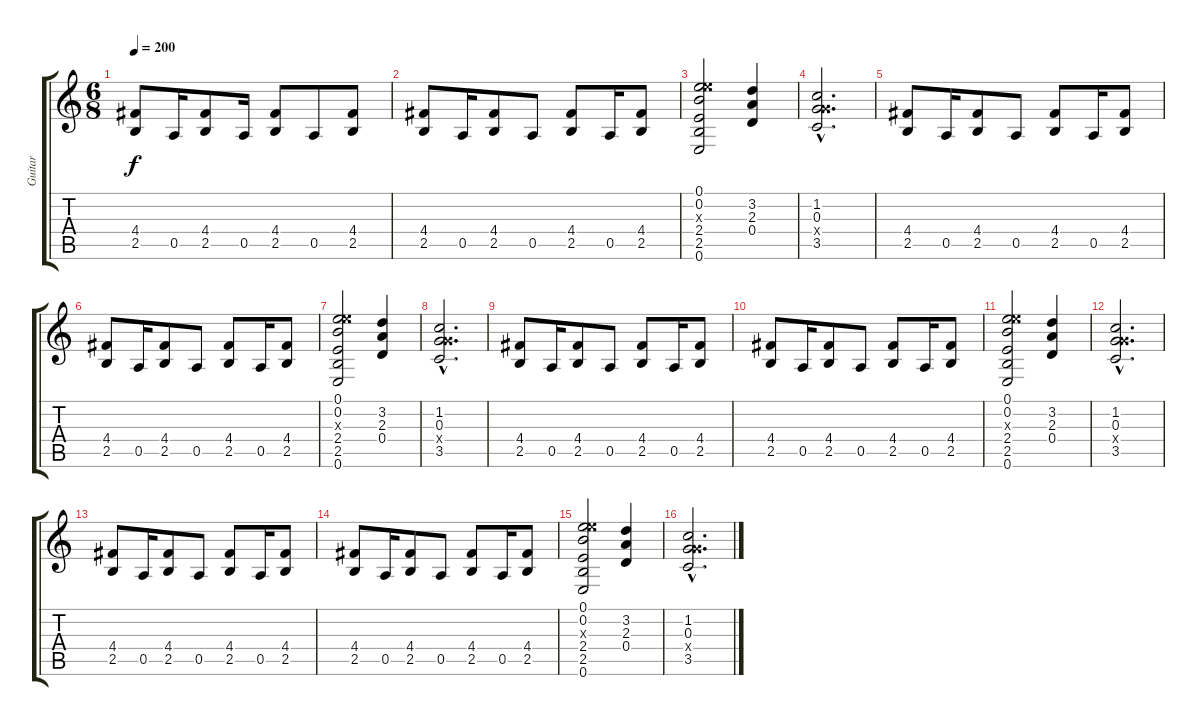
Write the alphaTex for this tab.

\track ("Guitar " "Guitar ") {instrument distortionguitar}
\staff {score tabs}
\tuning (E4 B3 G3 D3 A2 E2) {hide}
\ts (6 8)
\tempo 200
\clef g2
\ks c
(4.4 2.5).8{dy f} 0.5.16 (4.4 2.5).8 0.5.16 (4.4 2.5).8 0.5.8 (4.4 2.5).8 |
(4.4 2.5).8 0.5.16 (4.4 2.5).8 0.5.8 (4.4 2.5).8 0.5.16 (4.4 2.5).8 |
(0.1 0.2 9.3{x} 2.4 2.5 0.6).2 (3.2 2.3 0.4).4 |
(1.2{hac} 0.3{hac} 5.4{hac x} 3.5{hac}).2{d} |
(4.4 2.5).8 0.5.16 (4.4 2.5).8 0.5.8 (4.4 2.5).8 0.5.16 (4.4 2.5).8 |
(4.4 2.5).8 0.5.16 (4.4 2.5).8 0.5.8 (4.4 2.5).8 0.5.16 (4.4 2.5).8 |
(0.1 0.2 9.3{x} 2.4 2.5 0.6).2 (3.2 2.3 0.4).4 |
(1.2{hac} 0.3{hac} 5.4{hac x} 3.5{hac}).2{d} |
(4.4 2.5).8 0.5.16 (4.4 2.5).8 0.5.8 (4.4 2.5).8 0.5.16 (4.4 2.5).8 |
(4.4 2.5).8 0.5.16 (4.4 2.5).8 0.5.8 (4.4 2.5).8 0.5.16 (4.4 2.5).8 |
(0.1 0.2 9.3{x} 2.4 2.5 0.6).2 (3.2 2.3 0.4).4 |
(1.2{hac} 0.3{hac} 5.4{hac x} 3.5{hac}).2{d} |
(4.4 2.5).8 0.5.16 (4.4 2.5).8 0.5.8 (4.4 2.5).8 0.5.16 (4.4 2.5).8 |
(4.4 2.5).8 0.5.16 (4.4 2.5).8 0.5.8 (4.4 2.5).8 0.5.16 (4.4 2.5).8 |
(0.1 0.2 9.3{x} 2.4 2.5 0.6).2 (3.2 2.3 0.4).4 |
(1.2{hac} 0.3{hac} 5.4{hac x} 3.5{hac}).2{d}
